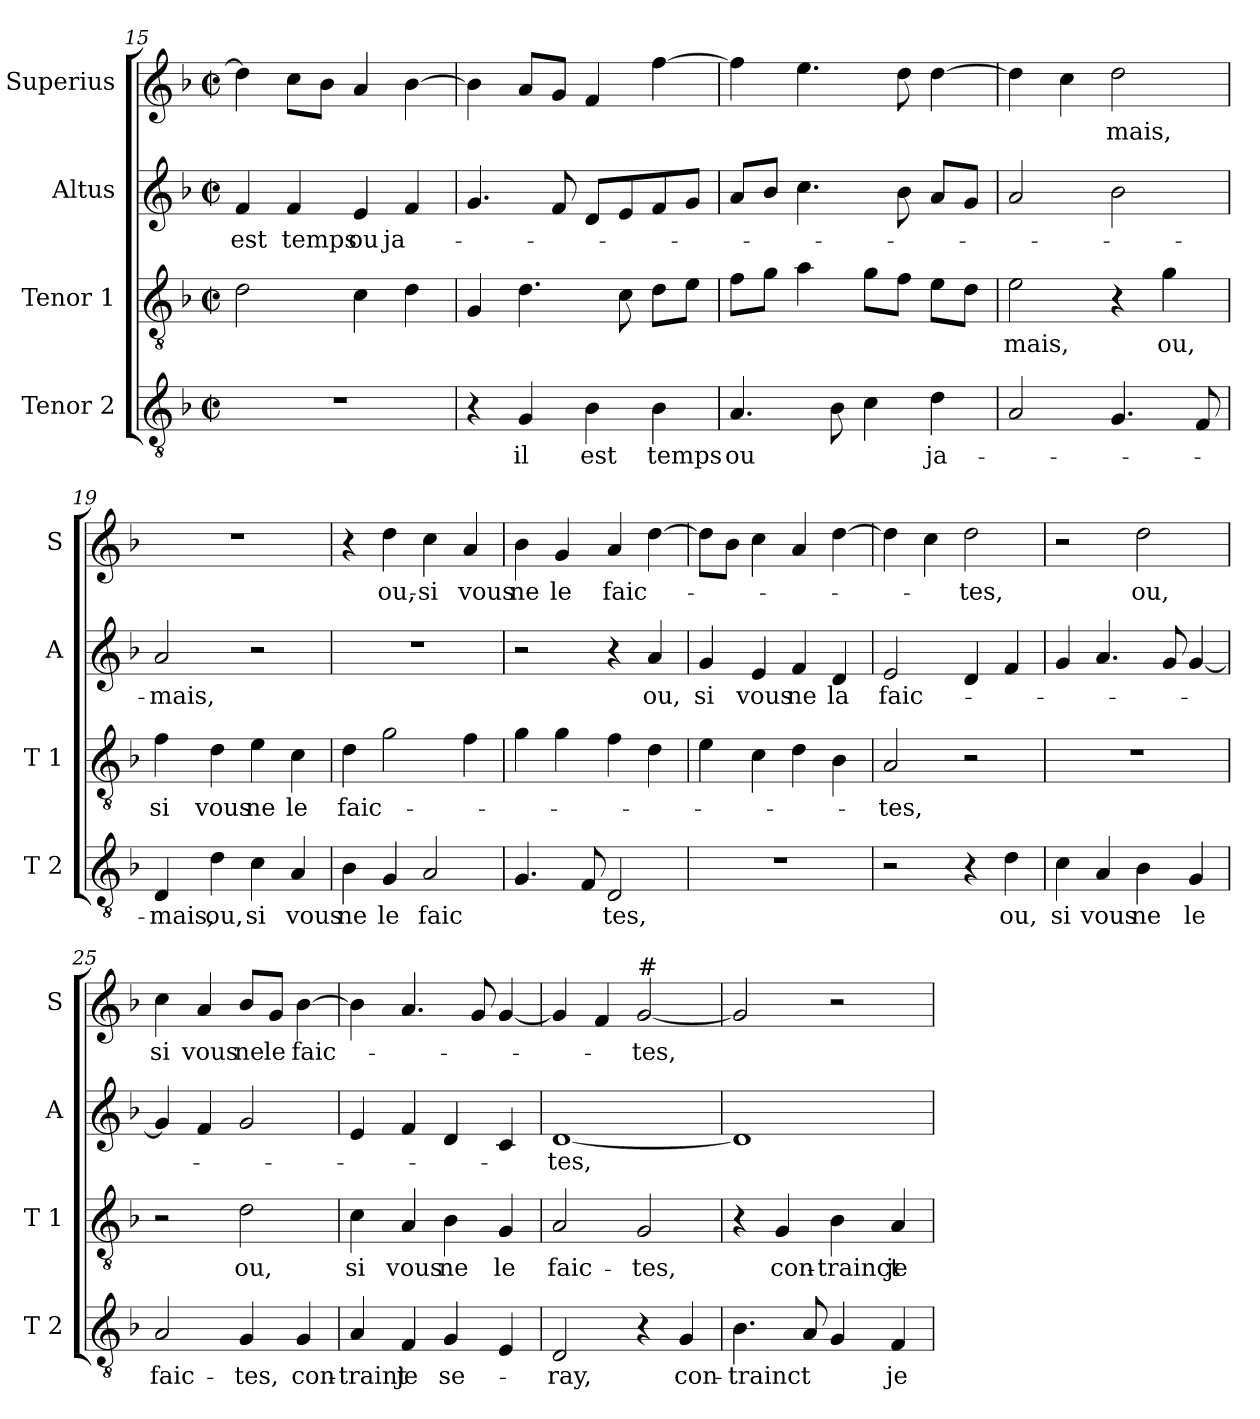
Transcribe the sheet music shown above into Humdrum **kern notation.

**kern	**text	**kern	**text	**kern	**text	**kern	**text
*part4	*part4	*part3	*part3	*part2	*part2	*part1	*part1
*staff4	*staff4	*staff3	*staff3	*staff2	*staff2	*staff1	*staff1
*I"Tenor 2	*	*I"Tenor 1	*	*I"Altus	*	*I"Superius	*
*I'T 2	*	*I'T 1	*	*I'A	*	*I'S	*
*clefGv2	*	*clefGv2	*	*clefG2	*	*clefG2	*
*k[b-]	*	*k[b-]	*	*k[b-]	*	*k[b-]	*
*F:	*	*F:	*	*F:	*	*F:	*
*M2/2	*	*M2/2	*	*M2/2	*	*M2/2	*
*met(c|)	*	*met(c|)	*	*met(c|)	*	*met(c|)	*
=15	=15	=15	=15	=15	=15	=15	=15
1r	.	2d\	.	4f/	est	4dd\]	.
.	.	.	.	4f/	temps	8cc\L	.
.	.	.	.	.	.	8b-\J	.
.	.	4c\	.	4e/	ou	4a/	.
.	.	4d\	.	4f/	ja-	[4b-\	.
!!LO:PB:g=z
=16	=16	=16	=16	=16	=16	=16	=16
4r	.	4G/	.	4.g/	.	4b-\]	.
4G/	il	4.d\	.	.	.	8a/L	.
.	.	.	.	8f/	.	8g/J	.
4B-\	est	.	.	8d/L	.	4f/	.
.	.	8c\	.	8e/	.	.	.
4B-\	temps	8d\L	.	8f/	.	[4ff\	.
.	.	8e\J	.	8g/J	.	.	.
=17	=17	=17	=17	=17	=17	=17	=17
4.A/	ou	8f\L	.	8a/L	.	4ff\]	.
.	.	8g\J	.	8b-/J	.	.	.
.	.	4a\	.	4.cc\	.	4.ee\	.
8B-\	.	.	.	.	.	.	.
4c\	.	8g\L	.	.	.	.	.
.	.	8f\J	.	8b-\	.	8dd\	.
4d\	ja-	8e\L	.	8a/L	.	[4dd\	.
.	.	8d\J	.	8g/J	.	.	.
=18	=18	=18	=18	=18	=18	=18	=18
2A/	.	2e\	-mais,	2a/	.	4dd\]	.
.	.	.	.	.	.	4cc\	.
4.G/	.	4r	.	2b-\	.	2dd\	-mais,
.	.	4g\	ou,	.	.	.	.
8F/	.	.	.	.	.	.	.
=19	=19	=19	=19	=19	=19	=19	=19
4D/	-mais,	4f\	si	2a/	-mais,	1r	.
4d\	ou,	4d\	vous	.	.	.	.
4c\	si	4e\	ne	2r	.	.	.
4A/	vous	4c\	le	.	.	.	.
=20	=20	=20	=20	=20	=20	=20	=20
4B-\	ne	4d\	faic-	1r	.	4r	.
4G/	le	2g\	.	.	.	4dd\	ou,-
2A/	faic	.	.	.	.	4cc\	-si
.	.	4f\	.	.	.	4a/	vous
!!LO:LB:g=z
=21	=21	=21	=21	=21	=21	=21	=21
4.G/	.	4g\	.	2r	.	4b-\	ne
.	.	4g\	.	.	.	4g/	le
8F/	.	.	.	.	.	.	.
2D/	tes,	4f\	.	4r	.	4a/	faic-
.	.	4d\	.	4a/	ou,	[4dd\	.
=22	=22	=22	=22	=22	=22	=22	=22
1r	.	4e\	.	4g/	si	8dd\L]	.
.	.	.	.	.	.	8b-\J	.
.	.	4c\	.	4e/	vous	4cc\	.
.	.	4d\	.	4f/	ne	4a/	.
.	.	4B-\	.	4d/	la	[4dd\	.
=23	=23	=23	=23	=23	=23	=23	=23
2r	.	2A/	-tes,	2e/	faic-	4dd\]	.
.	.	.	.	.	.	4cc\	.
4r	.	2r	.	4d/	.	2dd\	-tes,
4d\	ou,	.	.	4f/	.	.	.
=24	=24	=24	=24	=24	=24	=24	=24
4c\	si	1r	.	4g/	.	2r	.
4A/	vous	.	.	4.a/	.	.	.
4B-\	ne	.	.	.	.	2dd\	ou,
.	.	.	.	8g/	.	.	.
4G/	le	.	.	[4g/	.	.	.
=25	=25	=25	=25	=25	=25	=25	=25
2A/	faic-	2r	.	4g/]	.	4cc\	si
.	.	.	.	4f/	.	4a/	vous
4G/	-tes,	2d\	ou,	2g/	.	8b-/L	ne
.	.	.	.	.	.	8g/J	le
4G/	con-	.	.	.	.	[4b-\	faic-
!!LO:LB:g=z
=26	=26	=26	=26	=26	=26	=26	=26
4A/	-traint	4c\	si	4e/	.	4b-\]	.
4F/	je	4A/	vous	4f/	.	4.a/	.
4G/	se-	4B-\	ne	4d/	.	.	.
.	.	.	.	.	.	8g/	.
4E/	.	4G/	le	4c/	.	[4g/	.
=27	=27	=27	=27	=27	=27	=27	=27
2D/	-ray,	2A/	faic-	[1d	-tes,	4g/]	.
.	.	.	.	.	.	4f/	.
!	!	!	!	!	!	!LO:TX:a:t=#	!
4r	.	2G/	-tes,	.	.	[2g/	-tes,
4G/	con-	.	.	.	.	.	.
=28	=28	=28	=28	=28	=28	=28	=28
4.B-\	-trainct	4r	.	1d]	.	2g/]	.
.	.	4G/	con-	.	.	.	.
8A/	.	.	.	.	.	.	.
4G/	.	4B-\	-trainct	.	.	2r	.
4F/	je	4A/	je	.	.	.	.
=	=	=	=	=	=	=	=
*-	*-	*-	*-	*-	*-	*-	*-
